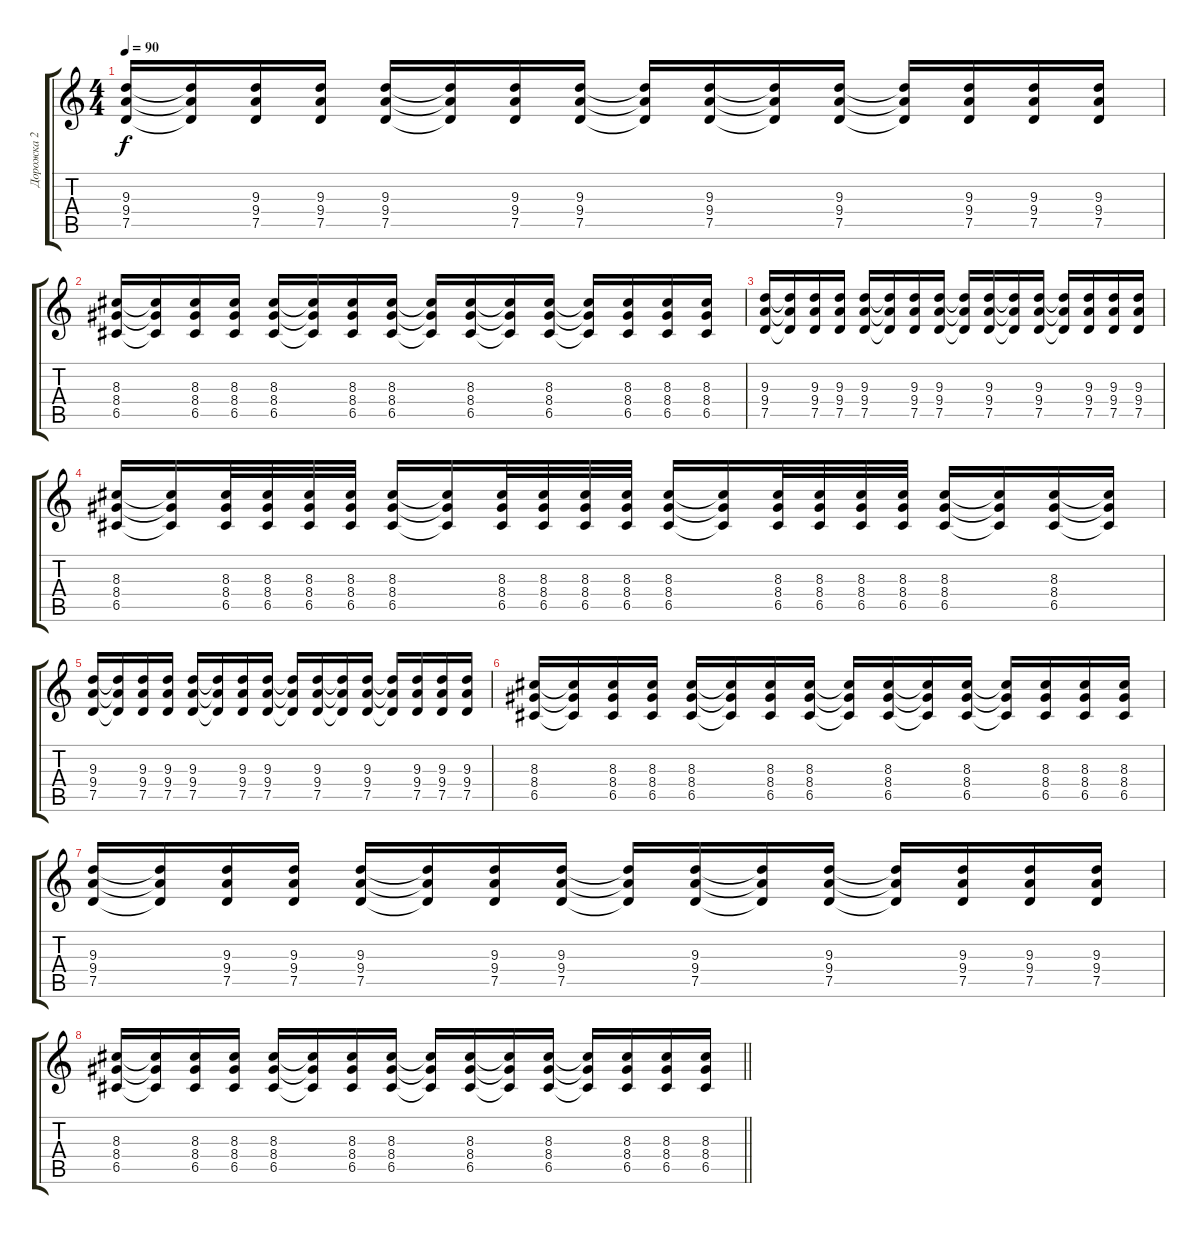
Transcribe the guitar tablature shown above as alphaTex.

\track ("Дорожка 2" "Дорожка 2") {instrument distortionguitar}
\staff {score tabs}
\tuning (D4 A3 F3 C3 G2 C2) {hide}
\ts (4 4)
\section ("" "")
\tempo 90
\clef g2
\ks c
(9.3 9.4 7.5).16{dy f} (9.3{t} 9.4{t} 7.5{t}).16 (9.3 9.4 7.5).16 (9.3 9.4 7.5).16 (9.3 9.4 7.5).16 (9.3{t} 9.4{t} 7.5{t}).16 (9.3 9.4 7.5).16 (9.3 9.4 7.5).16 (9.3{t} 9.4{t} 7.5{t}).16 (9.3 9.4 7.5).16 (9.3{t} 9.4{t} 7.5{t}).16 (9.3 9.4 7.5).16 (9.3{t} 9.4{t} 7.5{t}).16 (9.3 9.4 7.5).16 (9.3 9.4 7.5).16 (9.3 9.4 7.5).16 |
(8.3 8.4 6.5).16 (8.3{t} 8.4{t} 6.5{t}).16 (8.3 8.4 6.5).16 (8.3 8.4 6.5).16 (8.3 8.4 6.5).16 (8.3{t} 8.4{t} 6.5{t}).16 (8.3 8.4 6.5).16 (8.3 8.4 6.5).16 (8.3{t} 8.4{t} 6.5{t}).16 (8.3 8.4 6.5).16 (8.3{t} 8.4{t} 6.5{t}).16 (8.3 8.4 6.5).16 (8.3{t} 8.4{t} 6.5{t}).16 (8.3 8.4 6.5).16 (8.3 8.4 6.5).16 (8.3 8.4 6.5).16 |
(9.3 9.4 7.5).16 (9.3{t} 9.4{t} 7.5{t}).16 (9.3 9.4 7.5).16 (9.3 9.4 7.5).16 (9.3 9.4 7.5).16 (9.3{t} 9.4{t} 7.5{t}).16 (9.3 9.4 7.5).16 (9.3 9.4 7.5).16 (9.3{t} 9.4{t} 7.5{t}).16 (9.3 9.4 7.5).16 (9.3{t} 9.4{t} 7.5{t}).16 (9.3 9.4 7.5).16 (9.3{t} 9.4{t} 7.5{t}).16 (9.3 9.4 7.5).16 (9.3 9.4 7.5).16 (9.3 9.4 7.5).16 |
(8.3 8.4 6.5).16 (8.3{t} 8.4{t} 6.5{t}).16 (8.3 8.4 6.5).32 (8.3 8.4 6.5).32 (8.3 8.4 6.5).32 (8.3 8.4 6.5).32 (8.3 8.4 6.5).16 (8.3{t} 8.4{t} 6.5{t}).16 (8.3 8.4 6.5).32 (8.3 8.4 6.5).32 (8.3 8.4 6.5).32 (8.3 8.4 6.5).32 (8.3 8.4 6.5).16 (8.3{t} 8.4{t} 6.5{t}).16 (8.3 8.4 6.5).32 (8.3 8.4 6.5).32 (8.3 8.4 6.5).32 (8.3 8.4 6.5).32 (8.3 8.4 6.5).16 (8.3{t} 8.4{t} 6.5{t}).16 (8.3 8.4 6.5).16 (8.3{t} 8.4{t} 6.5{t}).16 |
(9.3 9.4 7.5).16 (9.3{t} 9.4{t} 7.5{t}).16 (9.3 9.4 7.5).16 (9.3 9.4 7.5).16 (9.3 9.4 7.5).16 (9.3{t} 9.4{t} 7.5{t}).16 (9.3 9.4 7.5).16 (9.3 9.4 7.5).16 (9.3{t} 9.4{t} 7.5{t}).16 (9.3 9.4 7.5).16 (9.3{t} 9.4{t} 7.5{t}).16 (9.3 9.4 7.5).16 (9.3{t} 9.4{t} 7.5{t}).16 (9.3 9.4 7.5).16 (9.3 9.4 7.5).16 (9.3 9.4 7.5).16 |
(8.3 8.4 6.5).16 (8.3{t} 8.4{t} 6.5{t}).16 (8.3 8.4 6.5).16 (8.3 8.4 6.5).16 (8.3 8.4 6.5).16 (8.3{t} 8.4{t} 6.5{t}).16 (8.3 8.4 6.5).16 (8.3 8.4 6.5).16 (8.3{t} 8.4{t} 6.5{t}).16 (8.3 8.4 6.5).16 (8.3{t} 8.4{t} 6.5{t}).16 (8.3 8.4 6.5).16 (8.3{t} 8.4{t} 6.5{t}).16 (8.3 8.4 6.5).16 (8.3 8.4 6.5).16 (8.3 8.4 6.5).16 |
(9.3 9.4 7.5).16 (9.3{t} 9.4{t} 7.5{t}).16 (9.3 9.4 7.5).16 (9.3 9.4 7.5).16 (9.3 9.4 7.5).16 (9.3{t} 9.4{t} 7.5{t}).16 (9.3 9.4 7.5).16 (9.3 9.4 7.5).16 (9.3{t} 9.4{t} 7.5{t}).16 (9.3 9.4 7.5).16 (9.3{t} 9.4{t} 7.5{t}).16 (9.3 9.4 7.5).16 (9.3{t} 9.4{t} 7.5{t}).16 (9.3 9.4 7.5).16 (9.3 9.4 7.5).16 (9.3 9.4 7.5).16 |
\barLineRight lightlight
(8.3 8.4 6.5).16 (8.3{t} 8.4{t} 6.5{t}).16 (8.3 8.4 6.5).16 (8.3 8.4 6.5).16 (8.3 8.4 6.5).16 (8.3{t} 8.4{t} 6.5{t}).16 (8.3 8.4 6.5).16 (8.3 8.4 6.5).16 (8.3{t} 8.4{t} 6.5{t}).16 (8.3 8.4 6.5).16 (8.3{t} 8.4{t} 6.5{t}).16 (8.3 8.4 6.5).16 (8.3{t} 8.4{t} 6.5{t}).16 (8.3 8.4 6.5).16 (8.3 8.4 6.5).16 (8.3 8.4 6.5).16
